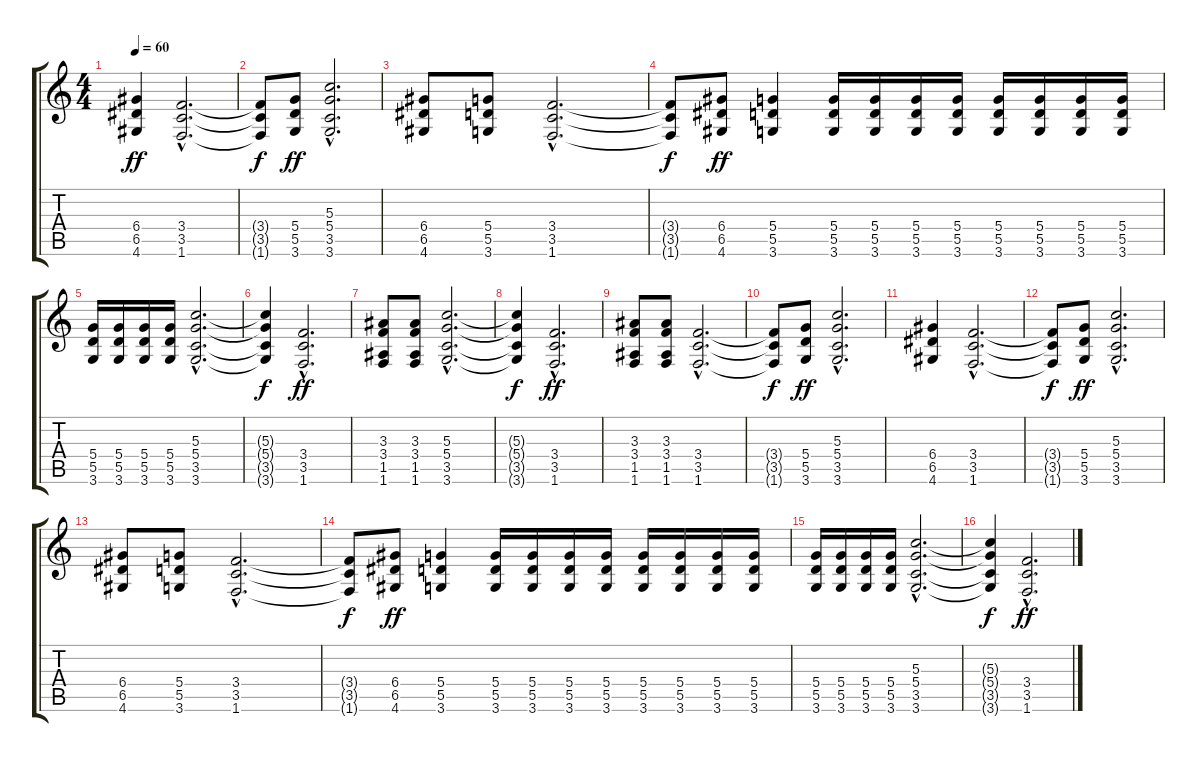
\track "" {instrument distortionguitar}
\staff {score tabs}
\tuning (E4 B3 G3 D3 A2 E2) {hide}
\ts (4 4)
\tempo 60
\clef g2
\ks c
(6.4 6.5 4.6).4{dy ff} (3.4{hac} 3.5{hac} 1.6{hac}).2{d} |
(3.4{t} 3.5{t} 1.6{t}).8{dy f} (5.4 5.5 3.6).8{dy ff} (5.3{hac} 5.4{hac} 3.5{hac} 3.6{hac}).2{d} |
(6.4 6.5 4.6).8 (5.4 5.5 3.6).8 (3.4{hac} 3.5{hac} 1.6{hac}).2{d} |
(3.4{t} 3.5{t} 1.6{t}).8{dy f} (6.4 6.5 4.6).8{dy ff} (5.4 5.5 3.6).4 (5.4 5.5 3.6).16 (5.4 5.5 3.6).16 (5.4 5.5 3.6).16 (5.4 5.5 3.6).16 (5.4 5.5 3.6).16 (5.4 5.5 3.6).16 (5.4 5.5 3.6).16 (5.4 5.5 3.6).16 |
(5.4 5.5 3.6).16 (5.4 5.5 3.6).16 (5.4 5.5 3.6).16 (5.4 5.5 3.6).16 (5.3{hac} 5.4{hac} 3.5{hac} 3.6{hac}).2{d} |
(5.3{t} 5.4{t} 3.5{t} 3.6{t}).4{dy f} (3.4{hac} 3.5{hac} 1.6{hac}).2{d dy ff} |
(3.3 3.4 1.5 1.6).8 (3.3 3.4 1.5 1.6).8 (5.3{hac} 5.4{hac} 3.5{hac} 3.6{hac}).2{d} |
(5.3{t} 5.4{t} 3.5{t} 3.6{t}).4{dy f} (3.4{hac} 3.5{hac} 1.6{hac}).2{d dy ff} |
(3.3 3.4 1.5 1.6).8 (3.3 3.4 1.5 1.6).8 (3.4{hac} 3.5{hac} 1.6{hac}).2{d} |
(3.4{t} 3.5{t} 1.6{t}).8{dy f} (5.4 5.5 3.6).8{dy ff} (5.3{hac} 5.4{hac} 3.5{hac} 3.6{hac}).2{d} |
(6.4 6.5 4.6).4 (3.4{hac} 3.5{hac} 1.6{hac}).2{d} |
(3.4{t} 3.5{t} 1.6{t}).8{dy f} (5.4 5.5 3.6).8{dy ff} (5.3{hac} 5.4{hac} 3.5{hac} 3.6{hac}).2{d} |
(6.4 6.5 4.6).8 (5.4 5.5 3.6).8 (3.4{hac} 3.5{hac} 1.6{hac}).2{d} |
(3.4{t} 3.5{t} 1.6{t}).8{dy f} (6.4 6.5 4.6).8{dy ff} (5.4 5.5 3.6).4 (5.4 5.5 3.6).16 (5.4 5.5 3.6).16 (5.4 5.5 3.6).16 (5.4 5.5 3.6).16 (5.4 5.5 3.6).16 (5.4 5.5 3.6).16 (5.4 5.5 3.6).16 (5.4 5.5 3.6).16 |
(5.4 5.5 3.6).16 (5.4 5.5 3.6).16 (5.4 5.5 3.6).16 (5.4 5.5 3.6).16 (5.3{hac} 5.4{hac} 3.5{hac} 3.6{hac}).2{d} |
(5.3{t} 5.4{t} 3.5{t} 3.6{t}).4{dy f} (3.4{hac} 3.5{hac} 1.6{hac}).2{d dy ff}
